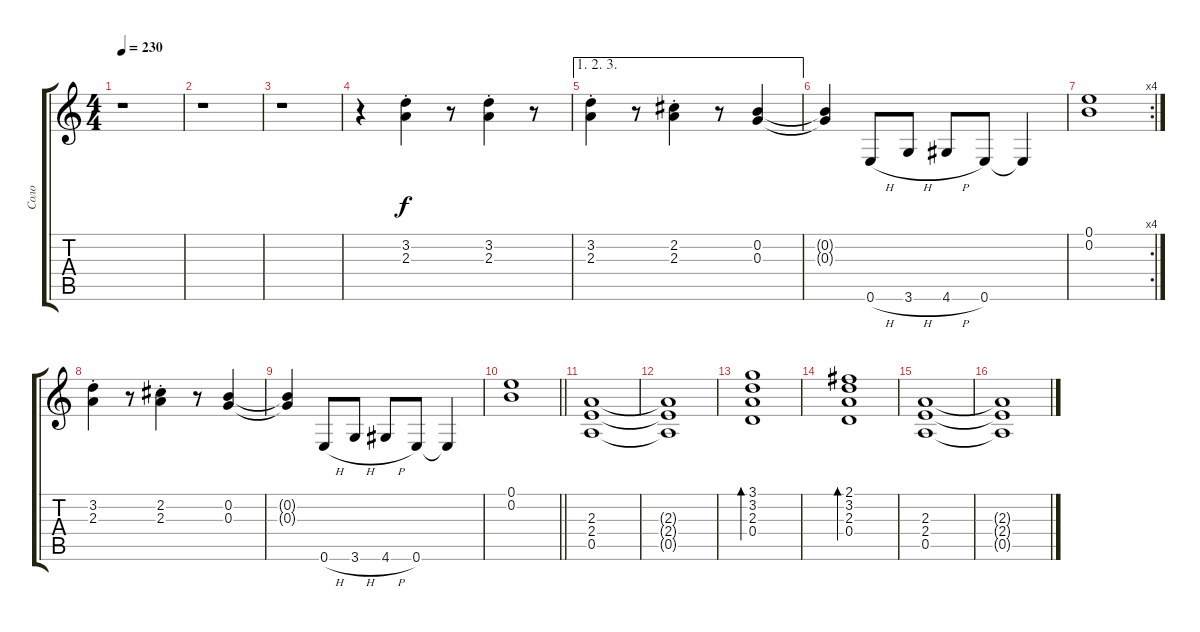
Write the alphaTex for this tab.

\track ("Соло" "Соло") {instrument distortionguitar bank 7}
\staff {score tabs}
\tuning (E4 B3 G3 D3 A2 E2) {hide}
\ts (4 4)
\tempo 230
\clef g2
\ks c
r.1{dy f} |
r.1 |
r.1 |
r.4 (3.2{st} 2.3{st}).4 r.8 (3.2{st} 2.3{st}).4 r.8 |
\ae (1 2 3)
(3.2{st} 2.3{st}).4 r.8 (2.2{st} 2.3{st}).4 r.8 (0.2 0.3).4 |
(0.2{t} 0.3{t}).4 0.6{h}.8 3.6{h}.8 4.6{h}.8 0.6.8 0.6{t}.4 |
\rc 4
(0.1 0.2).1 |
(3.2{st} 2.3{st}).4 r.8 (2.2{st} 2.3{st}).4 r.8 (0.2 0.3).4 |
(0.2{t} 0.3{t}).4 0.6{h}.8 3.6{h}.8 4.6{h}.8 0.6.8 0.6{t}.4 |
\barLineRight lightlight
(0.1 0.2).1 |
(2.3 2.4 0.5).1 |
(2.3{t} 2.4{t} 0.5{t}).1 |
(3.1 3.2 2.3 0.4).1{bd 120} |
(2.1 3.2 2.3 0.4).1{bd 120} |
(2.3 2.4 0.5).1 |
(2.3{t} 2.4{t} 0.5{t}).1
